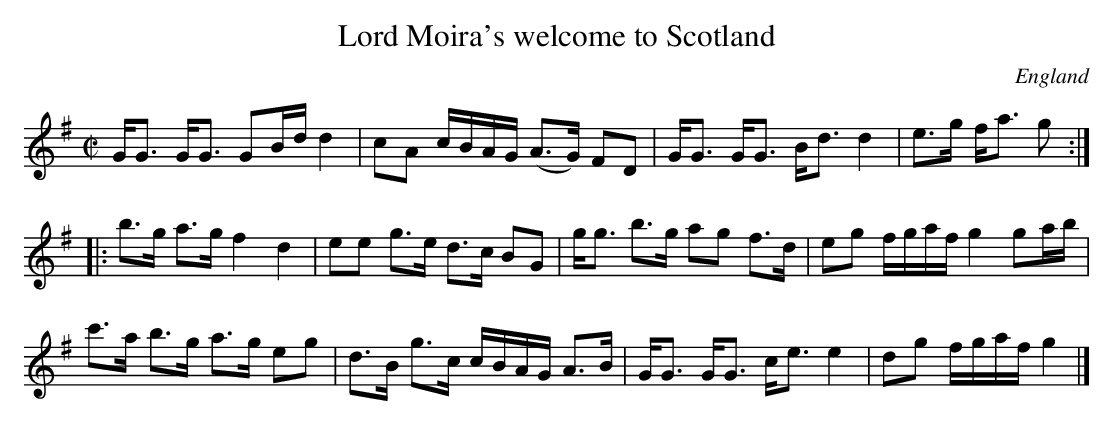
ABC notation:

X:1
T:Lord Moira's welcome to Scotland
L:1/8
M:C|
O:England
K:G
G<G G<G GB/d/ d2 | cA c/B/A/G/ (A>G) FD | G<G G<G B<d   d2 | e>g f<a g ::
b>g  a>g f2  d2 | ee  g>e d>c       BG | g<g b>g ag f>d | eg f/g/a/f/ g2 ga/b/ |
c'>a b>g a>g eg | d>B g>c c/B/A/G/ A>B | G<G G<G c<e e2 | dg f/g/a/f/  g2 |]
